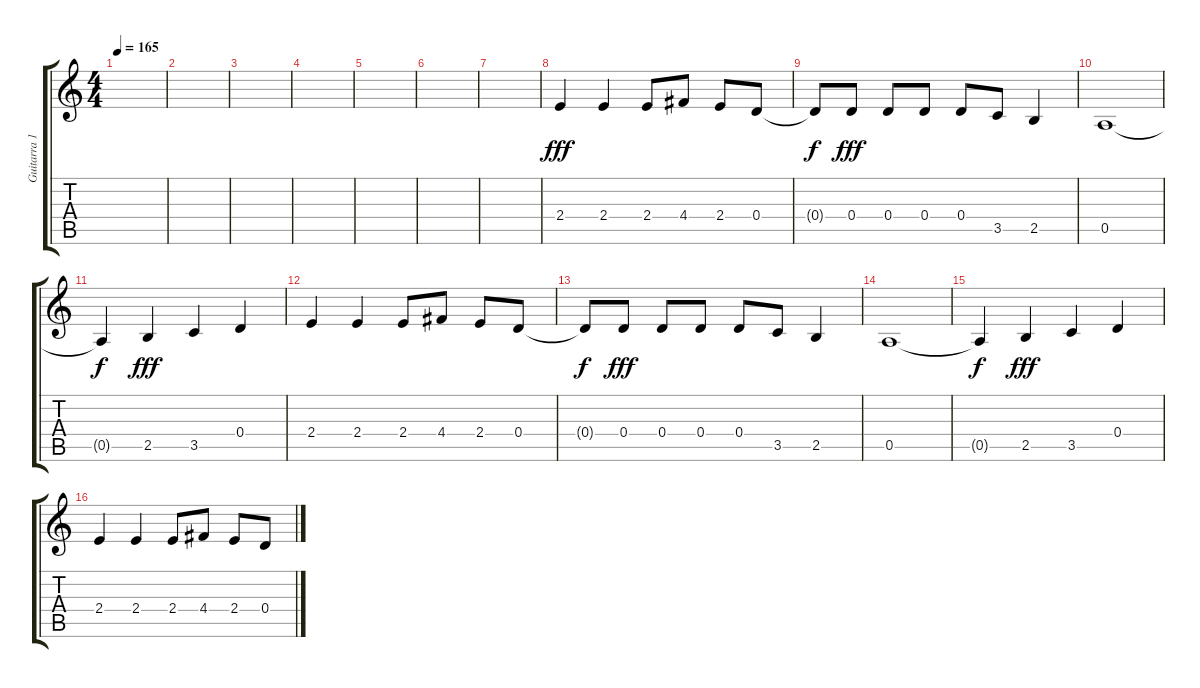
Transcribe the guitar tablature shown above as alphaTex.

\track ("Guitarra 1 ( Lead )" "Guitarra 1") {instrument overdrivenguitar}
\staff {score tabs}
\tuning (E4 B3 G3 D3 A2 E2) {hide}
\ts (4 4)
\tempo 165
\clef g2
\ks c
|
|
|
|
|
|
|
2.4.4{dy fff} 2.4.4 2.4.8 4.4.8 2.4.8 0.4.8 |
0.4{t}.8{dy f} 0.4.8{dy fff} 0.4.8 0.4.8 0.4.8 3.5.8 2.5.4 |
0.5.1 |
0.5{t}.4{dy f} 2.5.4{dy fff} 3.5.4 0.4.4 |
2.4.4 2.4.4 2.4.8 4.4.8 2.4.8 0.4.8 |
0.4{t}.8{dy f} 0.4.8{dy fff} 0.4.8 0.4.8 0.4.8 3.5.8 2.5.4 |
0.5.1 |
0.5{t}.4{dy f} 2.5.4{dy fff} 3.5.4 0.4.4 |
2.4.4 2.4.4 2.4.8 4.4.8 2.4.8 0.4.8
